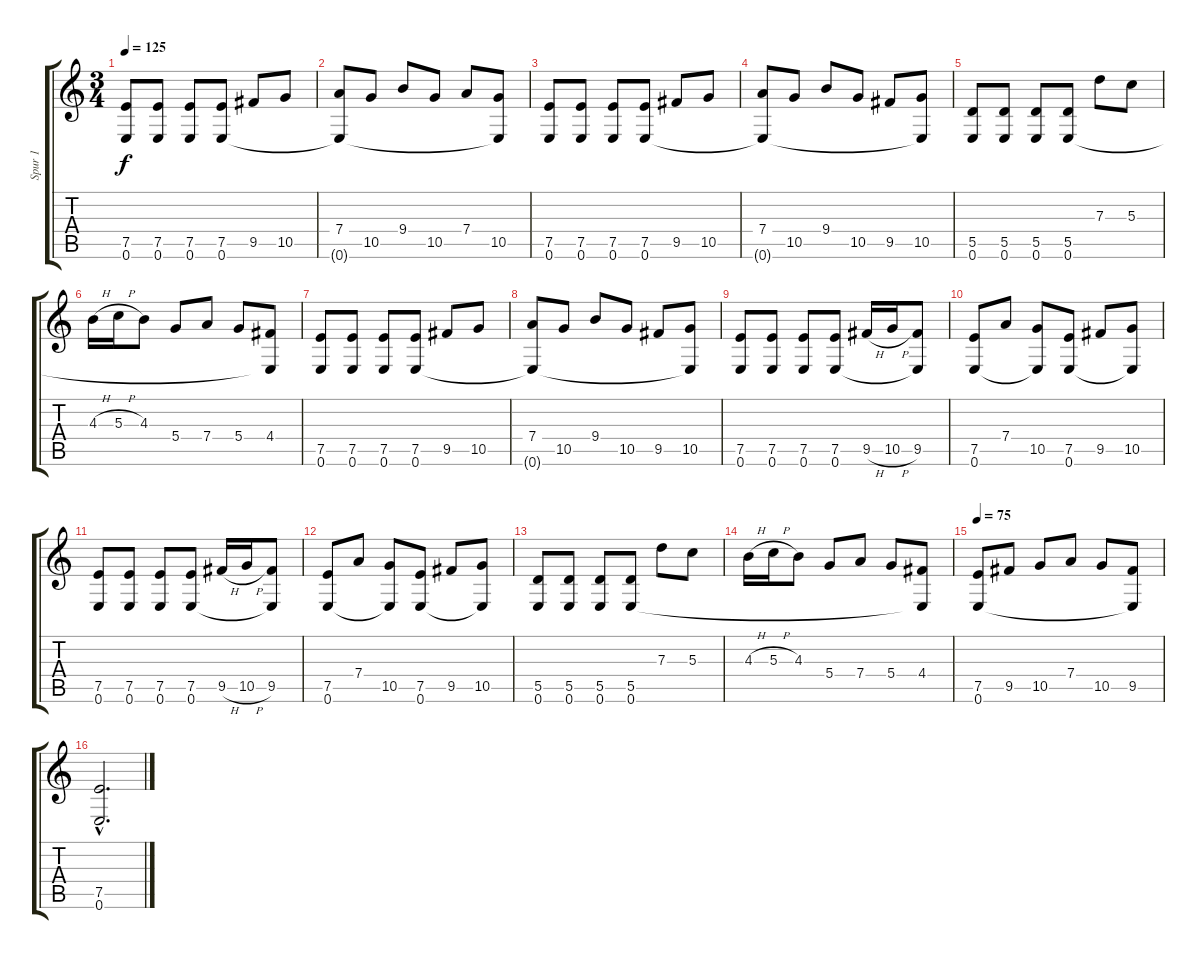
\track ("Spur 1" "Spur 1") {instrument acousticguitarnylon}
\staff {score tabs}
\tuning (E4 B3 G3 D3 A2 E2) {hide}
\ts (3 4)
\tempo 125
\clef g2
\ks c
(7.5 0.6).8{dy f} (7.5 0.6).8 (7.5 0.6).8 (7.5 0.6).8 9.5.8 10.5.8 |
(7.4 0.6{t}).8 10.5.8 9.4.8 10.5.8 7.4.8 (10.5 0.6{t}).8 |
(7.5 0.6).8 (7.5 0.6).8 (7.5 0.6).8 (7.5 0.6).8 9.5.8 10.5.8 |
(7.4 0.6{t}).8 10.5.8 9.4.8 10.5.8 9.5.8 (10.5 0.6{t}).8 |
(5.5 0.6).8 (5.5 0.6).8 (5.5 0.6).8 (5.5 0.6).8 7.3.8 5.3.8 |
4.3{h}.16 5.3{h}.16 4.3.8 5.4.8 7.4.8 5.4.8 (4.4 0.6{t}).8 |
(7.5 0.6).8 (7.5 0.6).8 (7.5 0.6).8 (7.5 0.6).8 9.5.8 10.5.8 |
(7.4 0.6{t}).8 10.5.8 9.4.8 10.5.8 9.5.8 (10.5 0.6{t}).8 |
(7.5 0.6).8 (7.5 0.6).8 (7.5 0.6).8 (7.5 0.6).8 9.5{h}.16 10.5{h}.16 (9.5 0.6{t}).8 |
(7.5 0.6).8 7.4.8 (10.5 0.6{t}).8 (7.5 0.6).8 9.5.8 (10.5 0.6{t}).8 |
(7.5 0.6).8 (7.5 0.6).8 (7.5 0.6).8 (7.5 0.6).8 9.5{h}.16 10.5{h}.16 (9.5 0.6{t}).8 |
(7.5 0.6).8 7.4.8 (10.5 0.6{t}).8 (7.5 0.6).8 9.5.8 (10.5 0.6{t}).8 |
(5.5 0.6).8 (5.5 0.6).8 (5.5 0.6).8 (5.5 0.6).8 7.3.8 5.3.8 |
4.3{h}.16 5.3{h}.16 4.3.8 5.4.8 7.4.8 5.4.8 (4.4 0.6{t}).8 |
\tempo 75
(7.5 0.6).8 9.5.8 10.5.8 7.4.8 10.5.8 (9.5 0.6{t}).8 |
(7.5{hac} 0.6{hac}).2{d}
